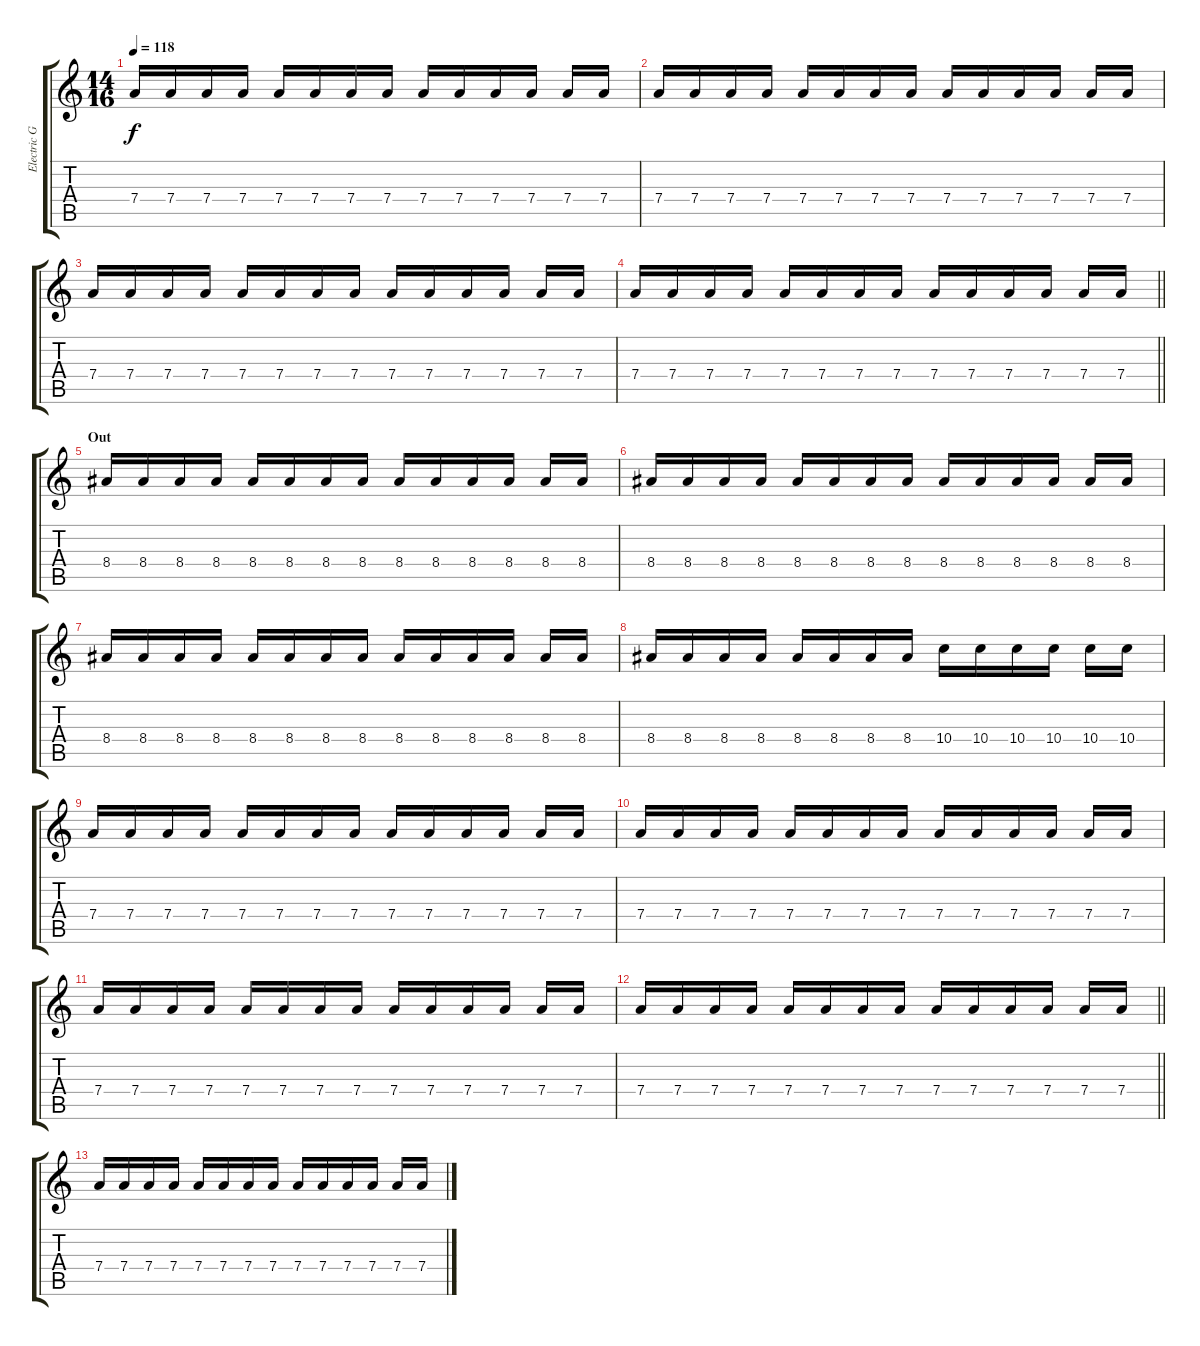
\track ("Electric Guitar (Mike Sullivan)" "Electric G") {instrument electricguitarjazz}
\staff {score tabs}
\tuning (E4 B3 G3 D3 A2 E2) {hide}
\ts (14 16)
\tempo 118
\clef g2
\ks c
7.4.16{dy f} 7.4.16 7.4.16 7.4.16 7.4.16 7.4.16 7.4.16 7.4.16 7.4.16 7.4.16 7.4.16 7.4.16 7.4.16 7.4.16 |
7.4.16 7.4.16 7.4.16 7.4.16 7.4.16 7.4.16 7.4.16 7.4.16 7.4.16 7.4.16 7.4.16 7.4.16 7.4.16 7.4.16 |
7.4.16 7.4.16 7.4.16 7.4.16 7.4.16 7.4.16 7.4.16 7.4.16 7.4.16 7.4.16 7.4.16 7.4.16 7.4.16 7.4.16 |
\barLineRight lightlight
7.4.16 7.4.16 7.4.16 7.4.16 7.4.16 7.4.16 7.4.16 7.4.16 7.4.16 7.4.16 7.4.16 7.4.16 7.4.16 7.4.16 |
\section ("" "Out")
8.4.16 8.4.16 8.4.16 8.4.16 8.4.16 8.4.16 8.4.16 8.4.16 8.4.16 8.4.16 8.4.16 8.4.16 8.4.16 8.4.16 |
8.4.16 8.4.16 8.4.16 8.4.16 8.4.16 8.4.16 8.4.16 8.4.16 8.4.16 8.4.16 8.4.16 8.4.16 8.4.16 8.4.16 |
8.4.16 8.4.16 8.4.16 8.4.16 8.4.16 8.4.16 8.4.16 8.4.16 8.4.16 8.4.16 8.4.16 8.4.16 8.4.16 8.4.16 |
8.4.16 8.4.16 8.4.16 8.4.16 8.4.16 8.4.16 8.4.16 8.4.16 10.4.16 10.4.16 10.4.16 10.4.16 10.4.16 10.4.16 |
7.4.16{volume 0} 7.4.16 7.4.16 7.4.16 7.4.16 7.4.16 7.4.16 7.4.16 7.4.16 7.4.16 7.4.16 7.4.16 7.4.16 7.4.16 |
7.4.16 7.4.16 7.4.16 7.4.16 7.4.16 7.4.16 7.4.16 7.4.16 7.4.16 7.4.16 7.4.16 7.4.16 7.4.16 7.4.16 |
7.4.16 7.4.16 7.4.16 7.4.16 7.4.16 7.4.16 7.4.16 7.4.16 7.4.16 7.4.16 7.4.16 7.4.16 7.4.16 7.4.16 |
\barLineRight lightlight
7.4.16 7.4.16 7.4.16 7.4.16 7.4.16 7.4.16 7.4.16 7.4.16 7.4.16 7.4.16 7.4.16 7.4.16 7.4.16 7.4.16 |
7.4.16 7.4.16 7.4.16 7.4.16 7.4.16 7.4.16 7.4.16 7.4.16 7.4.16 7.4.16 7.4.16 7.4.16 7.4.16 7.4.16
